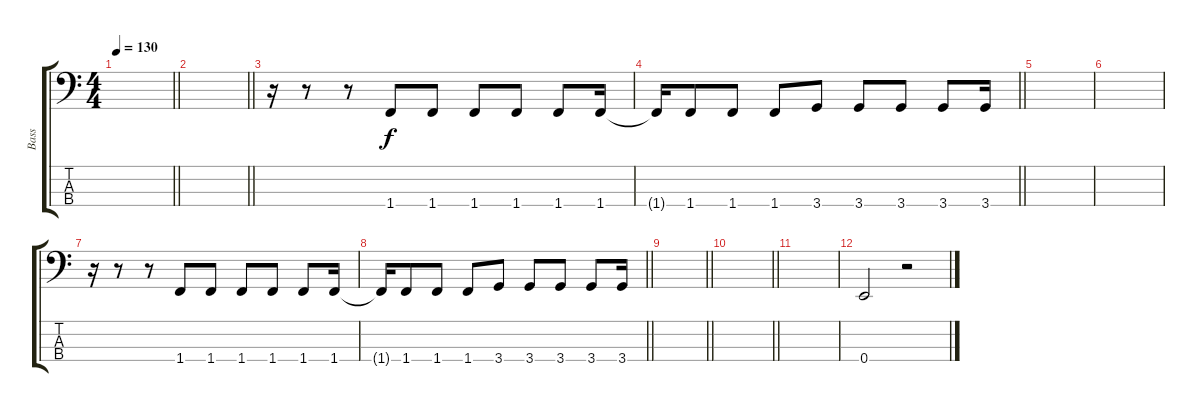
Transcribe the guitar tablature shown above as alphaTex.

\track ("Bass" "Bass") {instrument electricbassfinger}
\staff {score tabs}
\tuning (G2 D2 A1 E1) {hide}
\ts (4 4)
\tempo 130
\clef f4
\barLineRight lightlight
\ks c
|
\barLineRight lightlight
|
\section ("" "")
r.16 r.8 r.8 1.4.8 1.4.8 1.4.8 1.4.8 1.4.8 1.4.16 |
\barLineRight lightlight
1.4{t}.16 1.4.8 1.4.8 1.4.8 3.4.8 3.4.8 3.4.8 3.4.8 3.4.16 |
|
|
r.16 r.8 r.8 1.4.8 1.4.8 1.4.8 1.4.8 1.4.8 1.4.16 |
\barLineRight lightlight
1.4{t}.16 1.4.8 1.4.8 1.4.8 3.4.8 3.4.8 3.4.8 3.4.8 3.4.16 |
\barLineRight lightlight
|
\barLineRight lightlight
|
\section ("" "")
|
0.4.2 r.2
